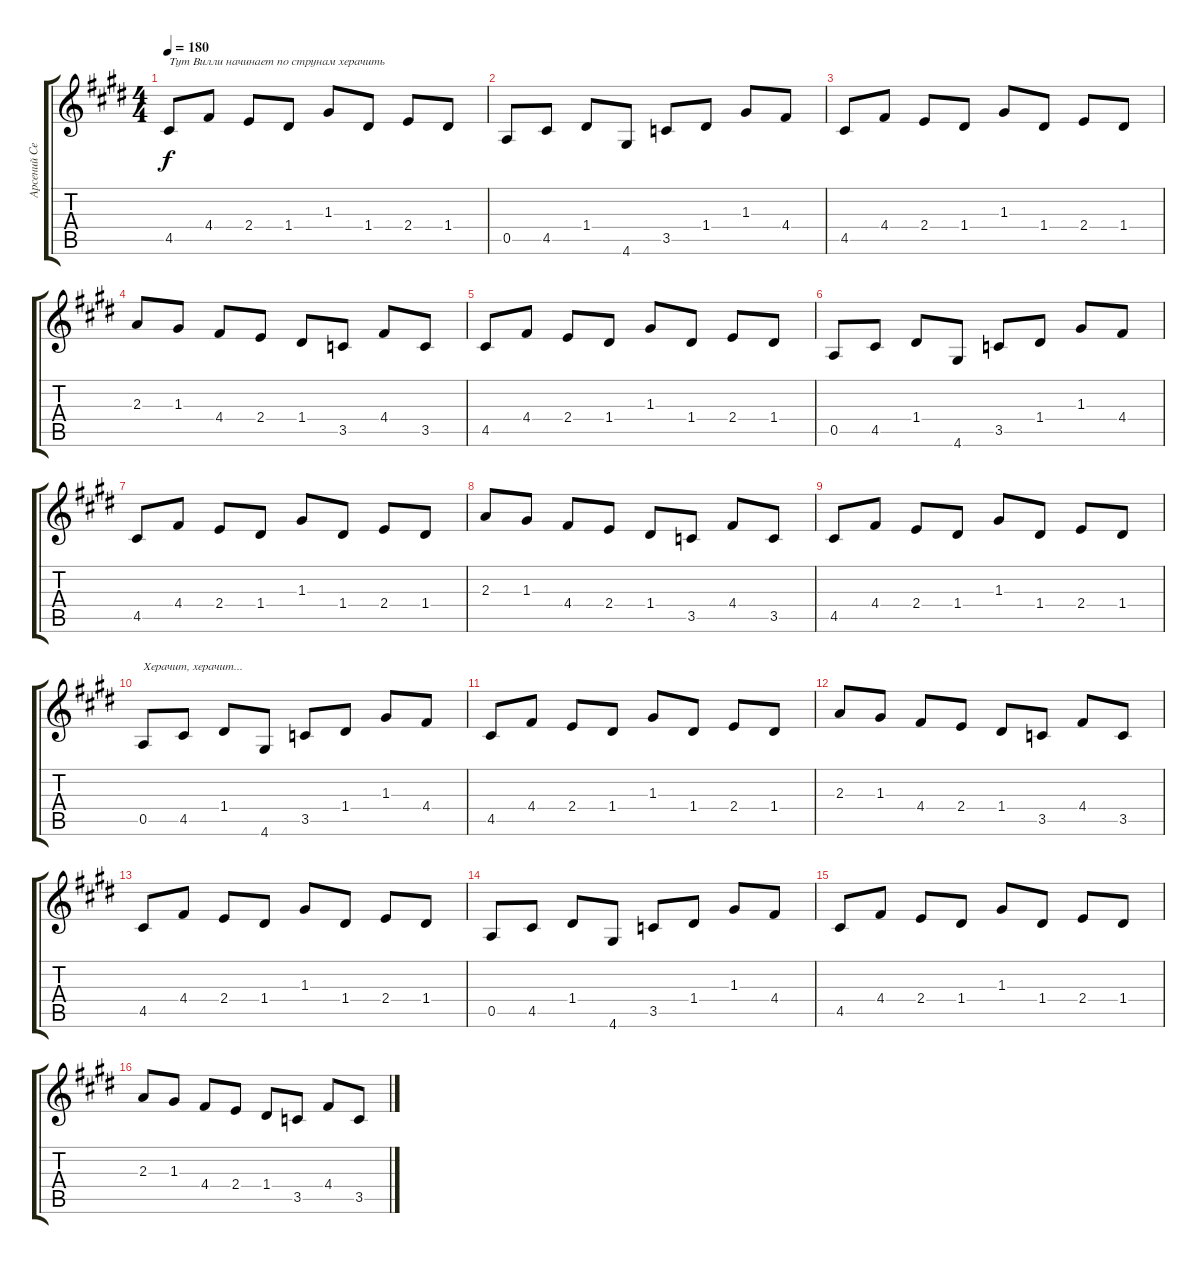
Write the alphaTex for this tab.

\track ("Арсений Сергеев" "Арсений Се") {instrument distortionguitar}
\staff {score tabs}
\tuning (E4 B3 G3 D3 A2 E2) {hide}
\ts (4 4)
\tempo 180
\clef g2
\ks c#minor
4.5.8{txt "Тут Вилли начинает по струнам херачить" dy f} 4.4.8 2.4.8 1.4.8 1.3.8 1.4.8 2.4.8 1.4.8 |
0.5.8 4.5.8 1.4.8 4.6.8 3.5.8 1.4.8 1.3.8 4.4.8 |
4.5.8 4.4.8 2.4.8 1.4.8 1.3.8 1.4.8 2.4.8 1.4.8 |
2.3.8 1.3.8 4.4.8 2.4.8 1.4.8 3.5.8 4.4.8 3.5.8 |
4.5.8 4.4.8 2.4.8 1.4.8 1.3.8 1.4.8 2.4.8 1.4.8 |
0.5.8 4.5.8 1.4.8 4.6.8 3.5.8 1.4.8 1.3.8 4.4.8 |
4.5.8 4.4.8 2.4.8 1.4.8 1.3.8 1.4.8 2.4.8 1.4.8 |
2.3.8 1.3.8 4.4.8 2.4.8 1.4.8 3.5.8 4.4.8 3.5.8 |
4.5.8 4.4.8 2.4.8 1.4.8 1.3.8 1.4.8 2.4.8 1.4.8 |
0.5.8{txt "Херачит, херачит..."} 4.5.8 1.4.8 4.6.8 3.5.8 1.4.8 1.3.8 4.4.8 |
4.5.8 4.4.8 2.4.8 1.4.8 1.3.8 1.4.8 2.4.8 1.4.8 |
2.3.8 1.3.8 4.4.8 2.4.8 1.4.8 3.5.8 4.4.8 3.5.8 |
4.5.8 4.4.8 2.4.8 1.4.8 1.3.8 1.4.8 2.4.8 1.4.8 |
0.5.8 4.5.8 1.4.8 4.6.8 3.5.8 1.4.8 1.3.8 4.4.8 |
4.5.8 4.4.8 2.4.8 1.4.8 1.3.8 1.4.8 2.4.8 1.4.8 |
2.3.8 1.3.8 4.4.8 2.4.8 1.4.8 3.5.8 4.4.8 3.5.8
